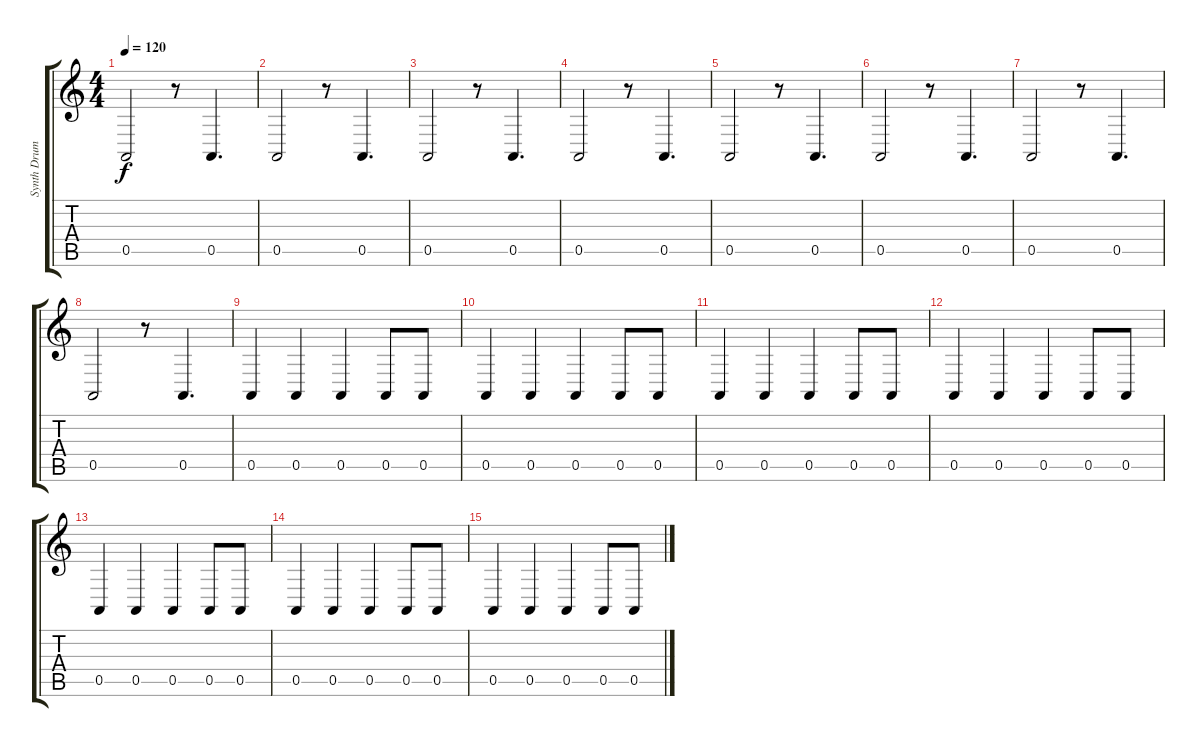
\track ("Synth Drum Overdub" "Synth Drum") {instrument synthdrum}
\staff {score tabs}
\tuning (E4 B3 G3 D3 A2 E2) {hide}
\ts (4 4)
\tempo 120
\clef g2
\ks c
0.5.2{dy f} r.8 0.5.4{d} |
0.5.2 r.8 0.5.4{d} |
0.5.2 r.8 0.5.4{d} |
0.5.2 r.8 0.5.4{d} |
0.5.2 r.8 0.5.4{d} |
0.5.2 r.8 0.5.4{d} |
0.5.2 r.8 0.5.4{d} |
0.5.2 r.8 0.5.4{d} |
0.5.4 0.5.4 0.5.4 0.5.8 0.5.8 |
0.5.4 0.5.4 0.5.4 0.5.8 0.5.8 |
0.5.4 0.5.4 0.5.4 0.5.8 0.5.8 |
0.5.4 0.5.4 0.5.4 0.5.8 0.5.8 |
0.5.4 0.5.4 0.5.4 0.5.8 0.5.8 |
0.5.4 0.5.4 0.5.4 0.5.8 0.5.8 |
0.5.4 0.5.4 0.5.4 0.5.8 0.5.8
